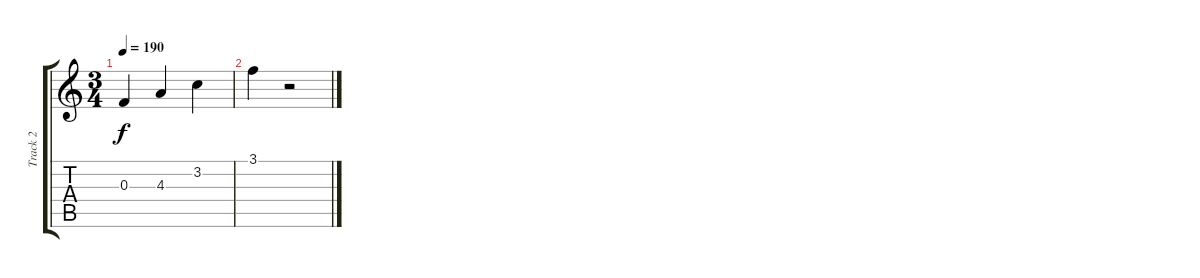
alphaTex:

\track ("Track 2" "Track 2") {instrument electricguitarclean}
\staff {score tabs}
\tuning (D4 A3 F3 C3 G2 C2) {hide}
\ts (3 4)
\tempo 190
\clef g2
\ks c
0.3.4{dy f} 4.3.4 3.2.4 |
3.1.4 r.2
